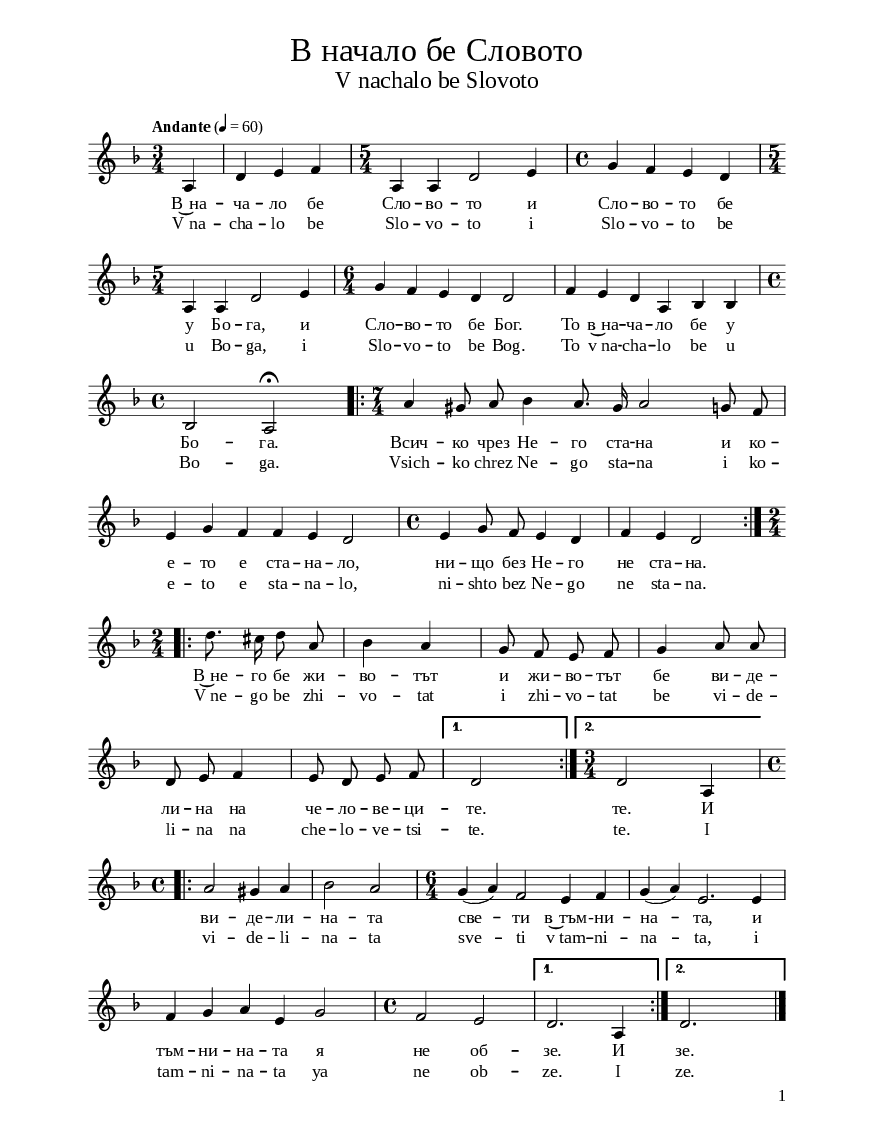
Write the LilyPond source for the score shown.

\version "2.24.0"

% include paper part and global functions
\include "include/globals.ily"

\bookpart {
  \include "include/bookpart-paper.ily"
  \score {
    \include "include/score-layout.ily"


    \new Voice \absolute  {
      \clef treble
      \key d \minor
      \time 3/4
      \tempoFunc "Andante" 4 "60"
      \partial 4
      \autoBeamOff

      a4 | d'4 e' f' | \time 5/4  a4 a d'2 e'4 | \time 4/4  g'4 f' e' d' | \time 5/4 \break
      a4 a d'2 e'4 |

      \time 6/4  g'4 f' e' d' d'2 |  f'4 e' d' a bes bes |  \break |

      \time 4/4  bes2 a \fermata \time 7/4  \repeat volta 2 {
        a'4 gis'8 a' bes'4 a'8. gis'16 a'2 g'8 f' \break |

        e'4 g' f' f' e' d'2 | \time 4/4  e'4 g'8 f' e'4 d' | f'4 e' d'2
      } \break

      \autoBeamOff \time 2/4  \repeat volta 2 {
        d''8. cis''16 d''8 a' | bes'4 a' g'8 f' e' f' | g'4 a'8 a' | \break

        d'8 e' f'4 | e'8 d' e' f'
      }  \alternative { { d'2 | } {  \time 3/4  d'2 a4 } } \break |

      \time 4/4  \repeat volta 2 {
        a'2 gis'4 a' | bes'2 a' | \time 6/4  g'4 ( a' ) f'2 e'4 f' | g'4 ( a' ) e'2. e'4 \break |

        f'4 g' a' e' g'2 | \time 4/4  f'2 e'
      } \alternative { { | d'2. a4 | } { d'2. s4 } } \bar "|."
    }

    \addlyrics {
      В~на -- ча --
      ло бе Сло -- во -- то и Сло -- во -- то бе у
      Бо -- га, и Сло -- во -- то бе Бог. То в~на --
      ча -- ло бе у Бо -- га. Всич -- ко чрез Не --
      го ста -- на и ко -- е -- то е ста -- на --
      ло, ни -- що без Не -- го не ста -- на. В~не --
      го бе жи -- во -- тът и жи -- во -- тът бе ви
      -- де -- ли -- на на че -- ло -- ве -- ци -- те.
      те. И ви -- де -- ли -- на -- та све -- ти в~тъм
      -- "-ни" -- на -- та, и тъм -- ни -- на -- та я не
      об -- зе. И зе.

    }

    \addlyrics {
      V_na -- cha --
      lo be Slo -- vo -- to i Slo -- vo -- to be u
      Bo -- ga, i Slo -- vo -- to be Bog. To v_na --
      cha -- lo be u Bo -- ga. Vsich -- ko chrez Ne --
      go sta -- na i ko -- e -- to e sta -- na --
      lo, ni -- shto bez Ne -- go ne sta -- na. V_ne --
      go be zhi -- vo -- tat i zhi -- vo -- tat be vi
      -- de -- li -- na na che -- lo -- ve -- tsi -- te.
      te. I vi -- de -- li -- na -- ta sve -- ti v_tam
      -- ni -- na -- ta, i tam -- ni -- na -- ta ya ne
      ob -- ze. I ze.



    }


    \header {
      title = \titleFunc "В начало бе Словото" "V nachalo be Slovoto"
    }

    \midi{}

  } % score



  % include foreign translation(s) of the song
  \version "2.18.2"

\markup \fill-line { \fontsize #deTitleFontSize "Im Anfang war das Wort" }
\markup \null
\markup \null
\markup \fontsize #deCoupletFontSize {
    \hspace #14.91
  \override #`(baseline-skip . ,deCoupletBaselineSkip)
    
        \column {
     \line { " " }      
    \line { " " Im Anfang war das Wort,} 

\line { " "und das Wort war bei Gott,}

\line { " " und das Wort war Gott.}
 
\line { " "Dieses war im Anfang bei Gott.}
\line { " " }      

\line { " "Alles wurde durch dasselbe,}

\line { " "und ohne dasselbe wurde auch nicht eines,} 

\line { " "das geworden ist.}
\line { " " }      

\line { " "In ihm war Leben, }

\line { " "und das Leben war }

\line { " "das Licht der Menschen.}
\line { " " }      

\line { " "Und das Licht scheint}

\line { " "in der Finsternis, }

\line { " "und die Finsternis hat es nicht erfasst.}
      
       
    }
    
    
}


} % bookpart
